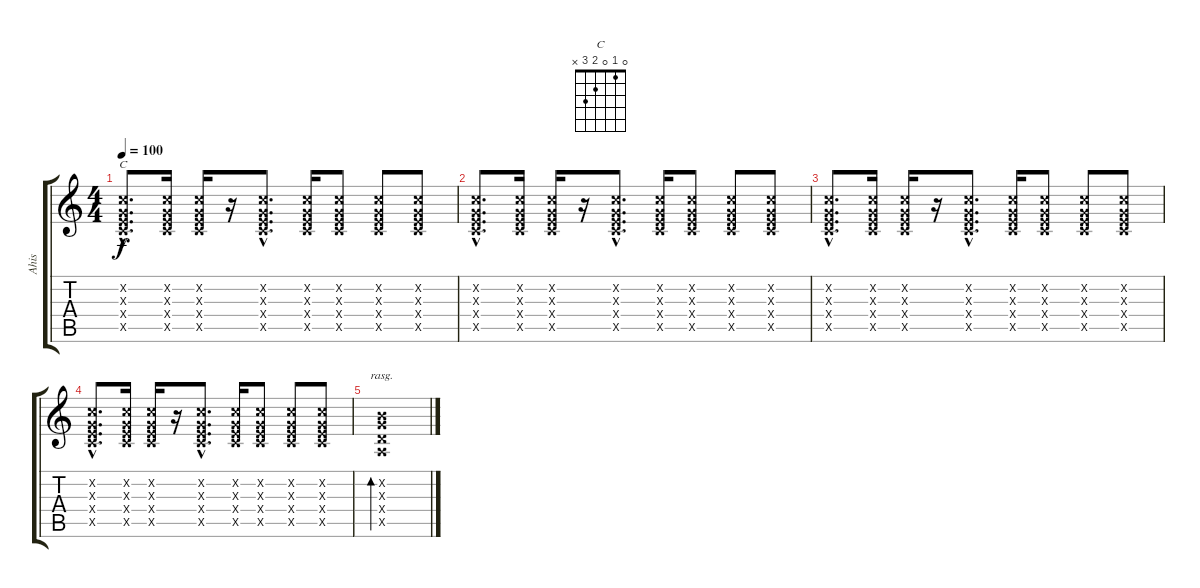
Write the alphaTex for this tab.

\track ("Ahis" "Ahis") {instrument acousticguitarnylon}
\staff {score tabs}
\tuning (E4 B3 G3 D3 A2 E2) {hide}
\chord ("C" 0 1 0 2 3 x)
\ts (4 4)
\tempo 100
\clef g2
\ks c
(1.2{hac x} 0.3{hac x} 2.4{hac x} 3.5{hac x}).8{d ch "C" dy f} (1.2{x} 0.3{x} 2.4{x} 3.5{x}).16 (1.2{x} 0.3{x} 2.4{x} 3.5{x}).16 r.16 (1.2{hac x} 0.3{hac x} 2.4{hac x} 3.5{hac x}).8{d} (1.2{x} 0.3{x} 2.4{x} 3.5{x}).16 (1.2{x} 0.3{x} 2.4{x} 3.5{x}).8 (1.2{x} 0.3{x} 2.4{x} 3.5{x}).8 (1.2{x} 0.3{x} 2.4{x} 3.5{x}).8 |
(1.2{hac x} 0.3{hac x} 2.4{hac x} 3.5{hac x}).8{d} (1.2{x} 0.3{x} 2.4{x} 3.5{x}).16 (1.2{x} 0.3{x} 2.4{x} 3.5{x}).16 r.16 (1.2{hac x} 0.3{hac x} 2.4{hac x} 3.5{hac x}).8{d} (1.2{x} 0.3{x} 2.4{x} 3.5{x}).16 (1.2{x} 0.3{x} 2.4{x} 3.5{x}).8 (1.2{x} 0.3{x} 2.4{x} 3.5{x}).8 (1.2{x} 0.3{x} 2.4{x} 3.5{x}).8 |
(1.2{hac x} 0.3{hac x} 2.4{hac x} 3.5{hac x}).8{d} (1.2{x} 0.3{x} 2.4{x} 3.5{x}).16 (1.2{x} 0.3{x} 2.4{x} 3.5{x}).16 r.16 (1.2{hac x} 0.3{hac x} 2.4{hac x} 3.5{hac x}).8{d} (1.2{x} 0.3{x} 2.4{x} 3.5{x}).16 (1.2{x} 0.3{x} 2.4{x} 3.5{x}).8 (1.2{x} 0.3{x} 2.4{x} 3.5{x}).8 (1.2{x} 0.3{x} 2.4{x} 3.5{x}).8 |
(1.2{hac x} 0.3{hac x} 2.4{hac x} 3.5{hac x}).8{d} (1.2{x} 0.3{x} 2.4{x} 3.5{x}).16 (1.2{x} 0.3{x} 2.4{x} 3.5{x}).16 r.16 (1.2{hac x} 0.3{hac x} 2.4{hac x} 3.5{hac x}).8{d} (1.2{x} 0.3{x} 2.4{x} 3.5{x}).16 (1.2{x} 0.3{x} 2.4{x} 3.5{x}).8 (1.2{x} 0.3{x} 2.4{x} 3.5{x}).8 (1.2{x} 0.3{x} 2.4{x} 3.5{x}).8 |
(0.2{x} 0.3{x} 0.4{x} 0.5{x}).1{bd 120 rasg ii}
